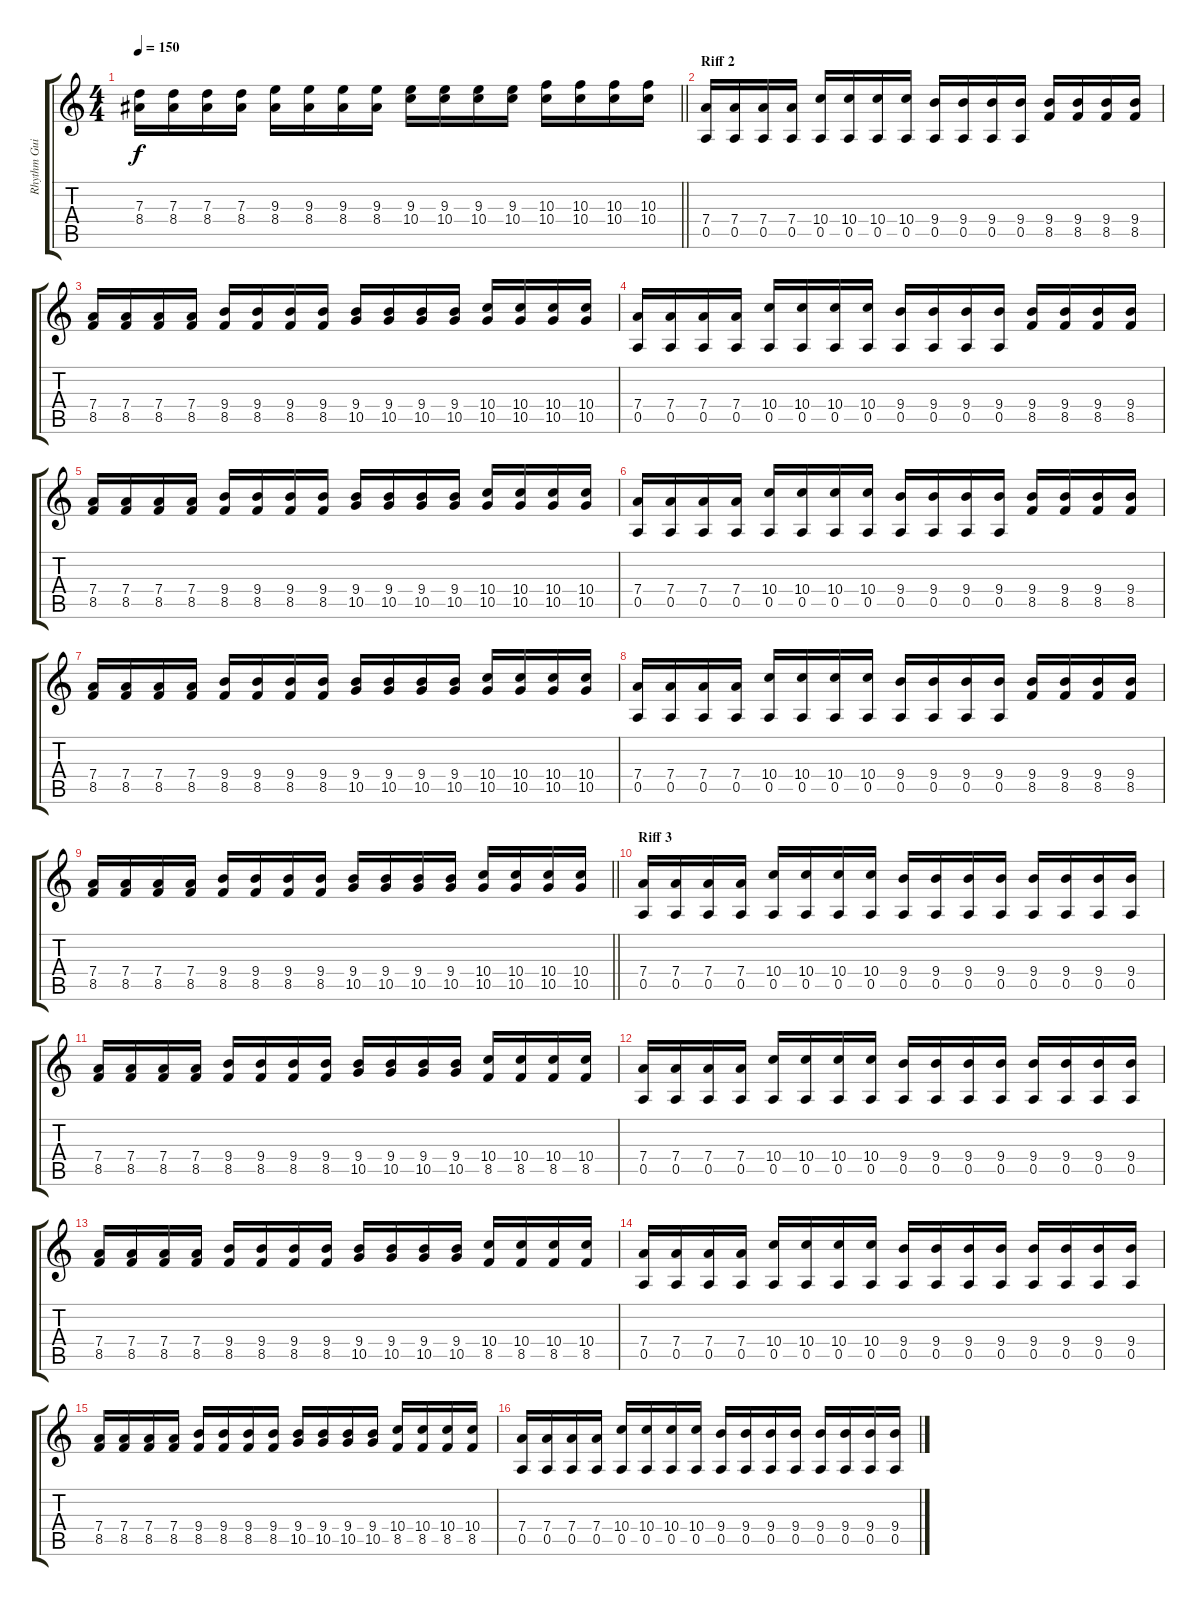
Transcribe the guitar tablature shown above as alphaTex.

\track ("Rhythm Guitar" "Rhythm Gui") {instrument distortionguitar}
\staff {score tabs}
\tuning (E4 B3 G3 D3 A2 E2) {hide}
\ts (4 4)
\tempo 150
\clef g2
\barLineRight lightlight
\ks c
(7.3 8.4).16{dy f} (7.3 8.4).16 (7.3 8.4).16 (7.3 8.4).16 (9.3 8.4).16 (9.3 8.4).16 (9.3 8.4).16 (9.3 8.4).16 (9.3 10.4).16 (9.3 10.4).16 (9.3 10.4).16 (9.3 10.4).16 (10.3 10.4).16 (10.3 10.4).16 (10.3 10.4).16 (10.3 10.4).16 |
\section ("" "Riff 2")
(7.4 0.5).16 (7.4 0.5).16 (7.4 0.5).16 (7.4 0.5).16 (10.4 0.5).16 (10.4 0.5).16 (10.4 0.5).16 (10.4 0.5).16 (9.4 0.5).16 (9.4 0.5).16 (9.4 0.5).16 (9.4 0.5).16 (9.4 8.5).16 (9.4 8.5).16 (9.4 8.5).16 (9.4 8.5).16 |
(7.4 8.5).16 (7.4 8.5).16 (7.4 8.5).16 (7.4 8.5).16 (9.4 8.5).16 (9.4 8.5).16 (9.4 8.5).16 (9.4 8.5).16 (9.4 10.5).16 (9.4 10.5).16 (9.4 10.5).16 (9.4 10.5).16 (10.4 10.5).16 (10.4 10.5).16 (10.4 10.5).16 (10.4 10.5).16 |
(7.4 0.5).16 (7.4 0.5).16 (7.4 0.5).16 (7.4 0.5).16 (10.4 0.5).16 (10.4 0.5).16 (10.4 0.5).16 (10.4 0.5).16 (9.4 0.5).16 (9.4 0.5).16 (9.4 0.5).16 (9.4 0.5).16 (9.4 8.5).16 (9.4 8.5).16 (9.4 8.5).16 (9.4 8.5).16 |
(7.4 8.5).16 (7.4 8.5).16 (7.4 8.5).16 (7.4 8.5).16 (9.4 8.5).16 (9.4 8.5).16 (9.4 8.5).16 (9.4 8.5).16 (9.4 10.5).16 (9.4 10.5).16 (9.4 10.5).16 (9.4 10.5).16 (10.4 10.5).16 (10.4 10.5).16 (10.4 10.5).16 (10.4 10.5).16 |
(7.4 0.5).16 (7.4 0.5).16 (7.4 0.5).16 (7.4 0.5).16 (10.4 0.5).16 (10.4 0.5).16 (10.4 0.5).16 (10.4 0.5).16 (9.4 0.5).16 (9.4 0.5).16 (9.4 0.5).16 (9.4 0.5).16 (9.4 8.5).16 (9.4 8.5).16 (9.4 8.5).16 (9.4 8.5).16 |
(7.4 8.5).16 (7.4 8.5).16 (7.4 8.5).16 (7.4 8.5).16 (9.4 8.5).16 (9.4 8.5).16 (9.4 8.5).16 (9.4 8.5).16 (9.4 10.5).16 (9.4 10.5).16 (9.4 10.5).16 (9.4 10.5).16 (10.4 10.5).16 (10.4 10.5).16 (10.4 10.5).16 (10.4 10.5).16 |
(7.4 0.5).16 (7.4 0.5).16 (7.4 0.5).16 (7.4 0.5).16 (10.4 0.5).16 (10.4 0.5).16 (10.4 0.5).16 (10.4 0.5).16 (9.4 0.5).16 (9.4 0.5).16 (9.4 0.5).16 (9.4 0.5).16 (9.4 8.5).16 (9.4 8.5).16 (9.4 8.5).16 (9.4 8.5).16 |
\barLineRight lightlight
(7.4 8.5).16 (7.4 8.5).16 (7.4 8.5).16 (7.4 8.5).16 (9.4 8.5).16 (9.4 8.5).16 (9.4 8.5).16 (9.4 8.5).16 (9.4 10.5).16 (9.4 10.5).16 (9.4 10.5).16 (9.4 10.5).16 (10.4 10.5).16 (10.4 10.5).16 (10.4 10.5).16 (10.4 10.5).16 |
\section ("" "Riff 3")
(7.4 0.5).16 (7.4 0.5).16 (7.4 0.5).16 (7.4 0.5).16 (10.4 0.5).16 (10.4 0.5).16 (10.4 0.5).16 (10.4 0.5).16 (9.4 0.5).16 (9.4 0.5).16 (9.4 0.5).16 (9.4 0.5).16 (9.4 0.5).16 (9.4 0.5).16 (9.4 0.5).16 (9.4 0.5).16 |
(7.4 8.5).16 (7.4 8.5).16 (7.4 8.5).16 (7.4 8.5).16 (9.4 8.5).16 (9.4 8.5).16 (9.4 8.5).16 (9.4 8.5).16 (9.4 10.5).16 (9.4 10.5).16 (9.4 10.5).16 (9.4 10.5).16 (10.4 8.5).16 (10.4 8.5).16 (10.4 8.5).16 (10.4 8.5).16 |
(7.4 0.5).16 (7.4 0.5).16 (7.4 0.5).16 (7.4 0.5).16 (10.4 0.5).16 (10.4 0.5).16 (10.4 0.5).16 (10.4 0.5).16 (9.4 0.5).16 (9.4 0.5).16 (9.4 0.5).16 (9.4 0.5).16 (9.4 0.5).16 (9.4 0.5).16 (9.4 0.5).16 (9.4 0.5).16 |
(7.4 8.5).16 (7.4 8.5).16 (7.4 8.5).16 (7.4 8.5).16 (9.4 8.5).16 (9.4 8.5).16 (9.4 8.5).16 (9.4 8.5).16 (9.4 10.5).16 (9.4 10.5).16 (9.4 10.5).16 (9.4 10.5).16 (10.4 8.5).16 (10.4 8.5).16 (10.4 8.5).16 (10.4 8.5).16 |
(7.4 0.5).16 (7.4 0.5).16 (7.4 0.5).16 (7.4 0.5).16 (10.4 0.5).16 (10.4 0.5).16 (10.4 0.5).16 (10.4 0.5).16 (9.4 0.5).16 (9.4 0.5).16 (9.4 0.5).16 (9.4 0.5).16 (9.4 0.5).16 (9.4 0.5).16 (9.4 0.5).16 (9.4 0.5).16 |
(7.4 8.5).16 (7.4 8.5).16 (7.4 8.5).16 (7.4 8.5).16 (9.4 8.5).16 (9.4 8.5).16 (9.4 8.5).16 (9.4 8.5).16 (9.4 10.5).16 (9.4 10.5).16 (9.4 10.5).16 (9.4 10.5).16 (10.4 8.5).16 (10.4 8.5).16 (10.4 8.5).16 (10.4 8.5).16 |
(7.4 0.5).16 (7.4 0.5).16 (7.4 0.5).16 (7.4 0.5).16 (10.4 0.5).16 (10.4 0.5).16 (10.4 0.5).16 (10.4 0.5).16 (9.4 0.5).16 (9.4 0.5).16 (9.4 0.5).16 (9.4 0.5).16 (9.4 0.5).16 (9.4 0.5).16 (9.4 0.5).16 (9.4 0.5).16
